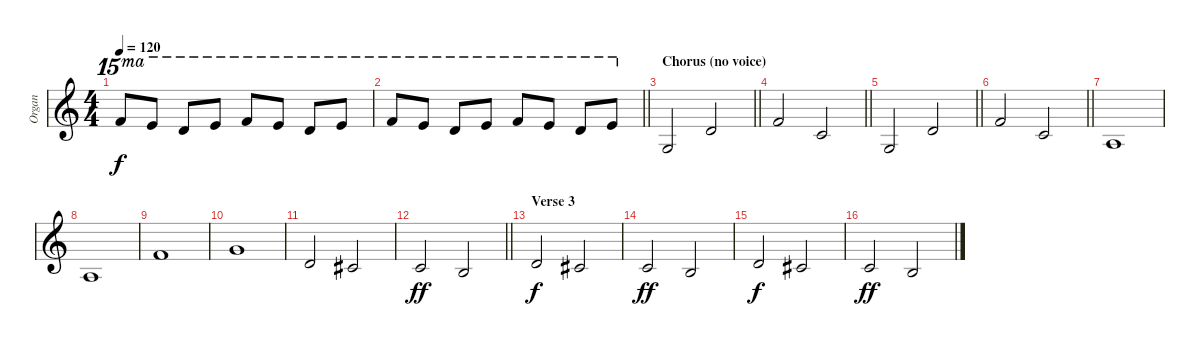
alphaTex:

\track ("Organ" "Organ") {instrument drawbarorgan}
\staff {score}
\tuning (E4 B3 G3 D3 A2 E2) {hide}
\ts (4 4)
\tempo 120
\clef g2
\ks c
25.1.8{ot 15ma dy f} 24.1.8{ot 15ma} 22.1.8{ot 15ma} 24.1.8{ot 15ma} 25.1.8{ot 15ma} 24.1.8{ot 15ma} 22.1.8{ot 15ma} 24.1.8{ot 15ma} |
\barLineRight lightlight
25.1.8{ot 15ma} 24.1.8{ot 15ma} 22.1.8{ot 15ma} 24.1.8{ot 15ma} 25.1.8{ot 15ma} 24.1.8{ot 15ma} 22.1.8{ot 15ma} 24.1.8{ot 15ma} |
\section ("" "Chorus (no voice)")
\barLineRight lightlight
0.3.2 3.2.2 |
\barLineRight lightlight
1.1.2 1.2.2 |
\barLineRight lightlight
0.3.2 3.2.2 |
\barLineRight lightlight
1.1.2 1.2.2 |
2.3.1 |
2.3.1 |
1.1.1 |
3.1.1 |
3.2.2 2.2.2 |
\barLineRight lightlight
1.2.2{dy ff} 0.2.2 |
\section ("" "Verse 3")
3.2.2{dy f} 2.2.2 |
1.2.2{dy ff} 0.2.2 |
3.2.2{dy f} 2.2.2 |
1.2.2{dy ff} 0.2.2
